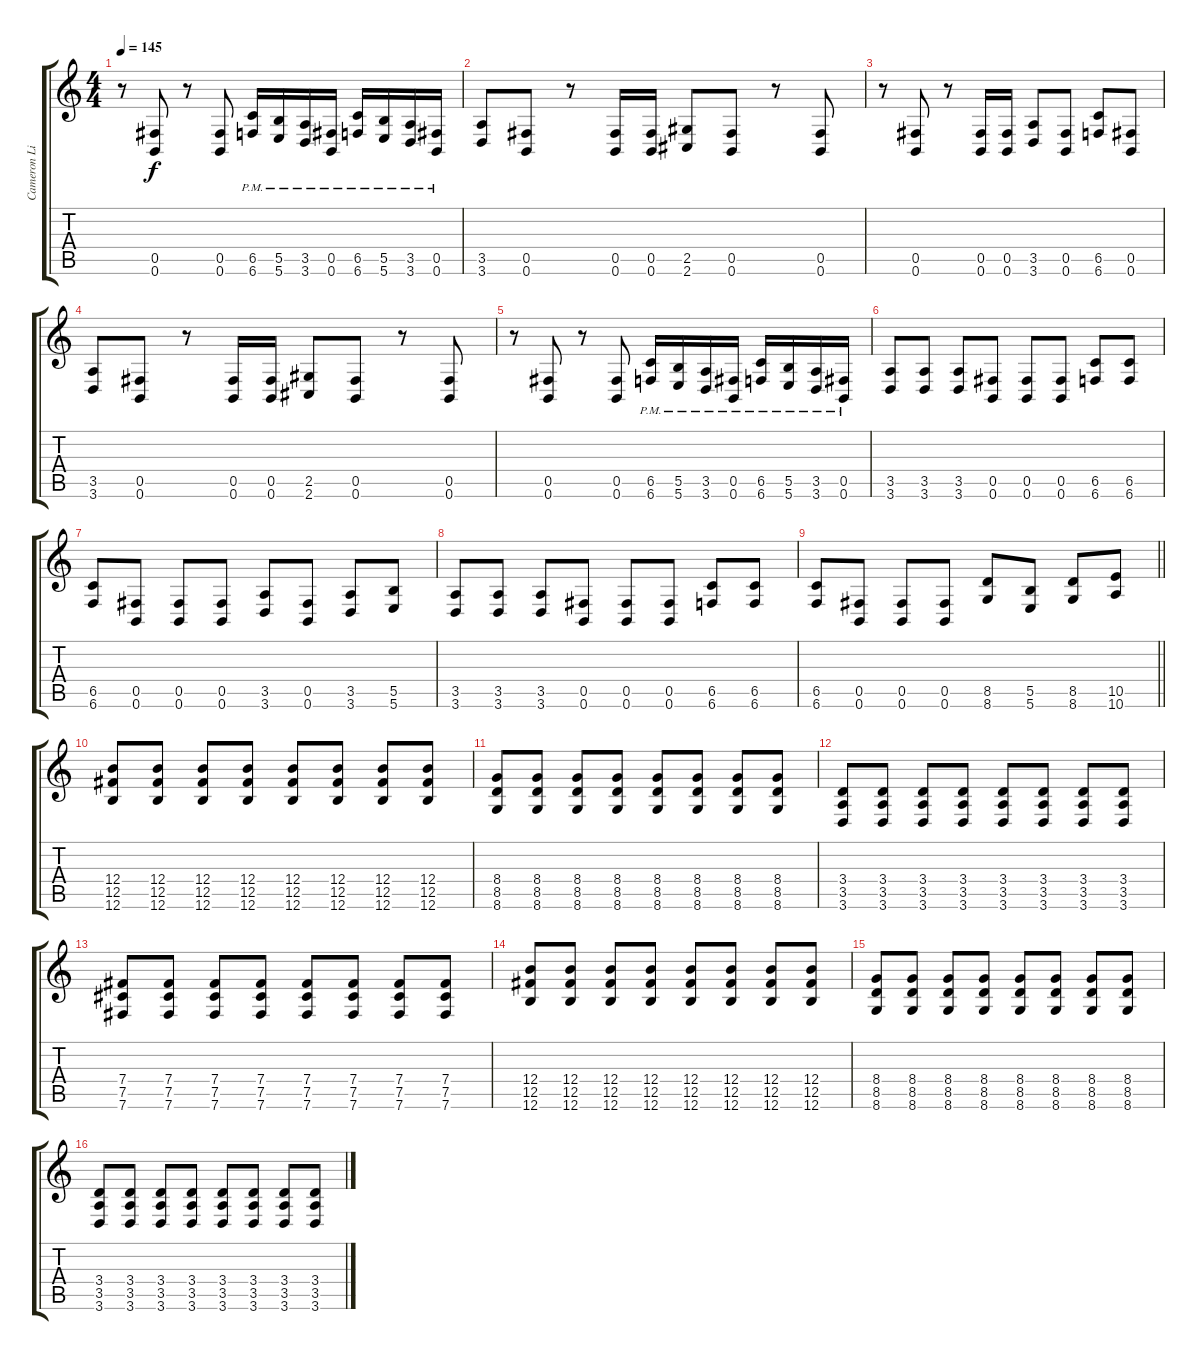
\track ("Cameron Liddell" "Cameron Li") {instrument distortionguitar}
\staff {score tabs}
\tuning (Db4 Ab3 E3 B2 Gb2 B1) {hide}
\ts (4 4)
\tempo 145
\clef g2
\ks c
r.8{dy f} (0.5 0.6).8 r.8 (0.5 0.6).8 (6.5{pm} 6.6{pm}).16 (5.5{pm} 5.6{pm}).16 (3.5{pm} 3.6{pm}).16 (0.5{pm} 0.6{pm}).16 (6.5{pm} 6.6{pm}).16 (5.5{pm} 5.6{pm}).16 (3.5{pm} 3.6{pm}).16 (0.5{pm} 0.6{pm}).16 |
(3.5 3.6).8 (0.5 0.6).8 r.8 (0.5 0.6).16 (0.5 0.6).16 (2.5 2.6).8 (0.5 0.6).8 r.8 (0.5 0.6).8 |
r.8 (0.5 0.6).8 r.8 (0.5 0.6).16 (0.5 0.6).16 (3.5 3.6).8 (0.5 0.6).8 (6.5 6.6).8 (0.5 0.6).8 |
(3.5 3.6).8 (0.5 0.6).8 r.8 (0.5 0.6).16 (0.5 0.6).16 (2.5 2.6).8 (0.5 0.6).8 r.8 (0.5 0.6).8 |
r.8 (0.5 0.6).8 r.8 (0.5 0.6).8 (6.5{pm} 6.6{pm}).16 (5.5{pm} 5.6{pm}).16 (3.5{pm} 3.6{pm}).16 (0.5{pm} 0.6{pm}).16 (6.5{pm} 6.6{pm}).16 (5.5{pm} 5.6{pm}).16 (3.5{pm} 3.6{pm}).16 (0.5{pm} 0.6{pm}).16 |
(3.5 3.6).8 (3.5 3.6).8 (3.5 3.6).8 (0.5 0.6).8 (0.5 0.6).8 (0.5 0.6).8 (6.5 6.6).8 (6.5 6.6).8 |
(6.5 6.6).8 (0.5 0.6).8 (0.5 0.6).8 (0.5 0.6).8 (3.5 3.6).8 (0.5 0.6).8 (3.5 3.6).8 (5.5 5.6).8 |
(3.5 3.6).8 (3.5 3.6).8 (3.5 3.6).8 (0.5 0.6).8 (0.5 0.6).8 (0.5 0.6).8 (6.5 6.6).8 (6.5 6.6).8 |
\barLineRight lightlight
(6.5 6.6).8 (0.5 0.6).8 (0.5 0.6).8 (0.5 0.6).8 (8.5 8.6).8 (5.5 5.6).8 (8.5 8.6).8 (10.5 10.6).8 |
(12.4 12.5 12.6).8 (12.4 12.5 12.6).8 (12.4 12.5 12.6).8 (12.4 12.5 12.6).8 (12.4 12.5 12.6).8 (12.4 12.5 12.6).8 (12.4 12.5 12.6).8 (12.4 12.5 12.6).8 |
(8.4 8.5 8.6).8 (8.4 8.5 8.6).8 (8.4 8.5 8.6).8 (8.4 8.5 8.6).8 (8.4 8.5 8.6).8 (8.4 8.5 8.6).8 (8.4 8.5 8.6).8 (8.4 8.5 8.6).8 |
(3.4 3.5 3.6).8 (3.4 3.5 3.6).8 (3.4 3.5 3.6).8 (3.4 3.5 3.6).8 (3.4 3.5 3.6).8 (3.4 3.5 3.6).8 (3.4 3.5 3.6).8 (3.4 3.5 3.6).8 |
(7.4 7.5 7.6).8 (7.4 7.5 7.6).8 (7.4 7.5 7.6).8 (7.4 7.5 7.6).8 (7.4 7.5 7.6).8 (7.4 7.5 7.6).8 (7.4 7.5 7.6).8 (7.4 7.5 7.6).8 |
(12.4 12.5 12.6).8 (12.4 12.5 12.6).8 (12.4 12.5 12.6).8 (12.4 12.5 12.6).8 (12.4 12.5 12.6).8 (12.4 12.5 12.6).8 (12.4 12.5 12.6).8 (12.4 12.5 12.6).8 |
(8.4 8.5 8.6).8 (8.4 8.5 8.6).8 (8.4 8.5 8.6).8 (8.4 8.5 8.6).8 (8.4 8.5 8.6).8 (8.4 8.5 8.6).8 (8.4 8.5 8.6).8 (8.4 8.5 8.6).8 |
(3.4 3.5 3.6).8 (3.4 3.5 3.6).8 (3.4 3.5 3.6).8 (3.4 3.5 3.6).8 (3.4 3.5 3.6).8 (3.4 3.5 3.6).8 (3.4 3.5 3.6).8 (3.4 3.5 3.6).8
